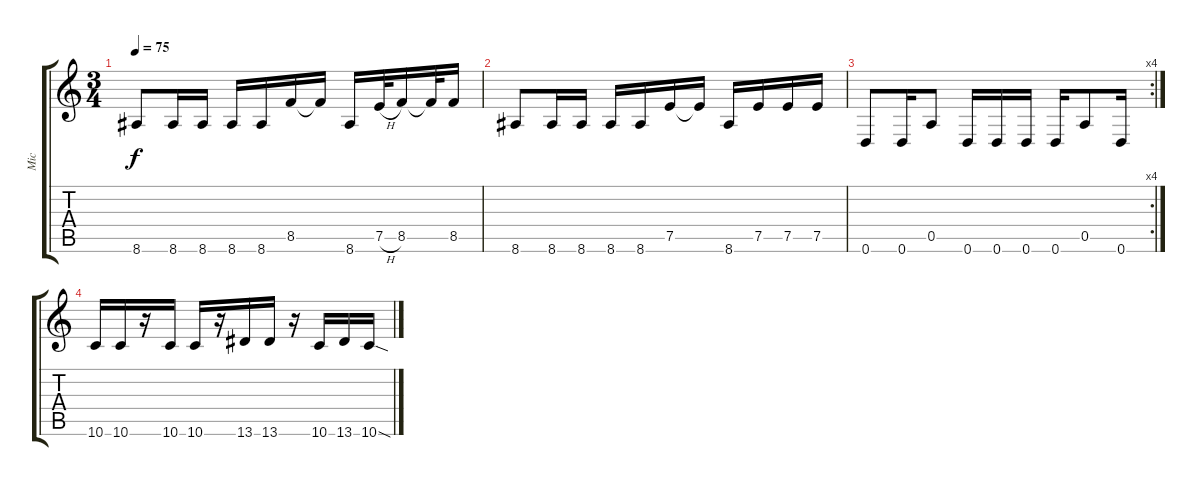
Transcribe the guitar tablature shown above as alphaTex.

\track ("Mic" "Mic") {instrument electricbassfinger}
\staff {score tabs}
\tuning (E4 B3 G3 D3 A2 D2) {hide}
\ts (3 4)
\tempo 75
\clef g2
\ks c
8.6.8{dy f} 8.6.16 8.6.16 8.6.16 8.6.16 8.5.16 8.5{t}.16 8.6.16 7.5{h}.32 8.5.16 8.5{t}.32 8.5.16 |
8.6.8 8.6.16 8.6.16 8.6.16 8.6.16 7.5.16 7.5{t}.16 8.6.16 7.5.16 7.5.16 7.5.16 |
\rc 4
0.6.8 0.6.16 0.5.8 0.6.16 0.6.16 0.6.16 0.6.16 0.5.8 0.6.16 |
10.6.16 10.6.16 r.16 10.6.16 10.6.16 r.16 13.6.16 13.6.16 r.16 10.6.16 13.6.16 10.6{sod}.16
